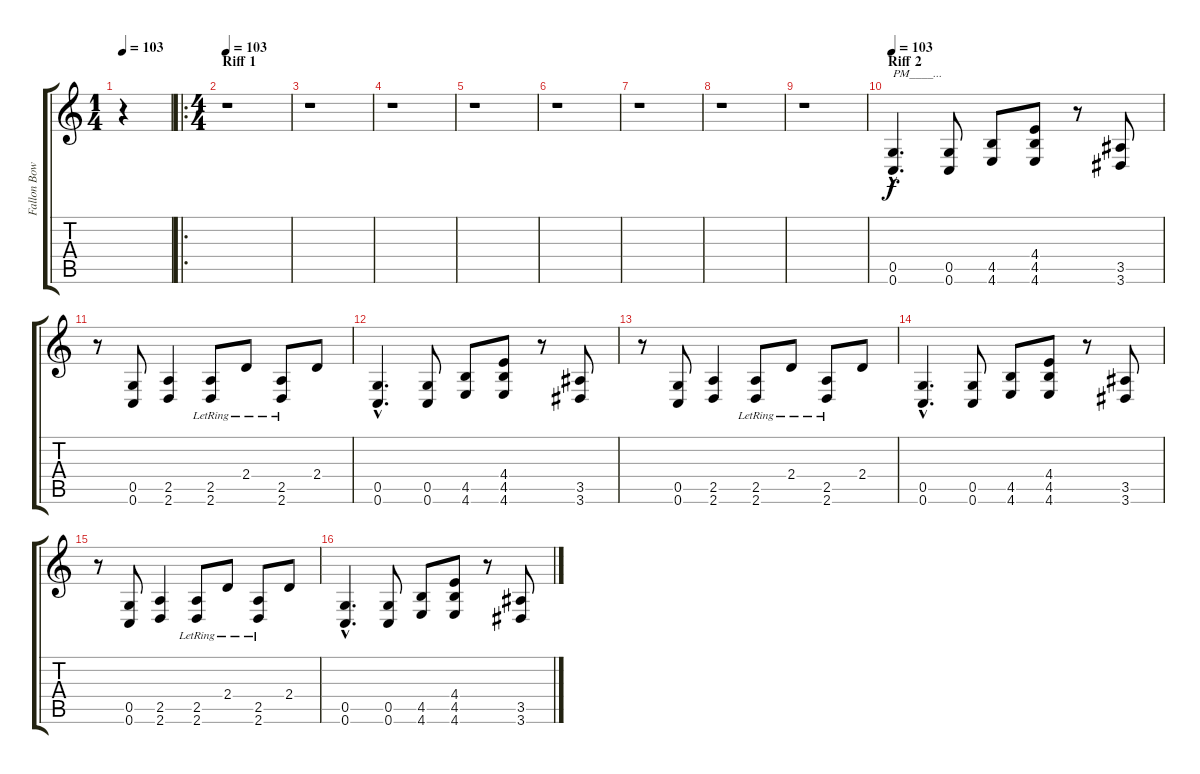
\track ("Fallon Bowman - Guitar" "Fallon Bow") {instrument acousticguitarsteel}
\staff {score tabs}
\tuning (D4 A3 F3 C3 G2 C2) {hide}
\ts (1 4)
\tempo 103
\clef g2
\ks c
r.4{dy f instrument acousticguitarsteel} |
\ro
\ts (4 4)
\section ("" "Riff 1")
\tempo 103
r.1 |
r.1 |
r.1 |
r.1 |
r.1 |
r.1 |
r.1 |
r.1 |
\section ("" "Riff 2")
\tempo 103
(0.5{hac} 0.6{hac}).4{d txt "PM____..." volume 8 balance 8 instrument acousticguitarsteel} (0.5 0.6).8 (4.5 4.6).8 (4.4 4.5 4.6).8 r.8 (3.5 3.6).8 |
r.8 (0.5 0.6).8 (2.5 2.6).4 (2.5{lr} 2.6{lr}).8 2.4{lr}.8 (2.5{lr} 2.6{lr}).8 2.4.8 |
(0.5{hac} 0.6{hac}).4{d} (0.5 0.6).8 (4.5 4.6).8 (4.4 4.5 4.6).8 r.8 (3.5 3.6).8 |
r.8 (0.5 0.6).8 (2.5 2.6).4 (2.5{lr} 2.6{lr}).8 2.4{lr}.8 (2.5{lr} 2.6{lr}).8 2.4.8 |
(0.5{hac} 0.6{hac}).4{d} (0.5 0.6).8 (4.5 4.6).8 (4.4 4.5 4.6).8 r.8 (3.5 3.6).8 |
r.8 (0.5 0.6).8 (2.5 2.6).4 (2.5{lr} 2.6{lr}).8 2.4{lr}.8 (2.5{lr} 2.6{lr}).8 2.4.8 |
(0.5{hac} 0.6{hac}).4{d} (0.5 0.6).8 (4.5 4.6).8 (4.4 4.5 4.6).8 r.8 (3.5 3.6).8
